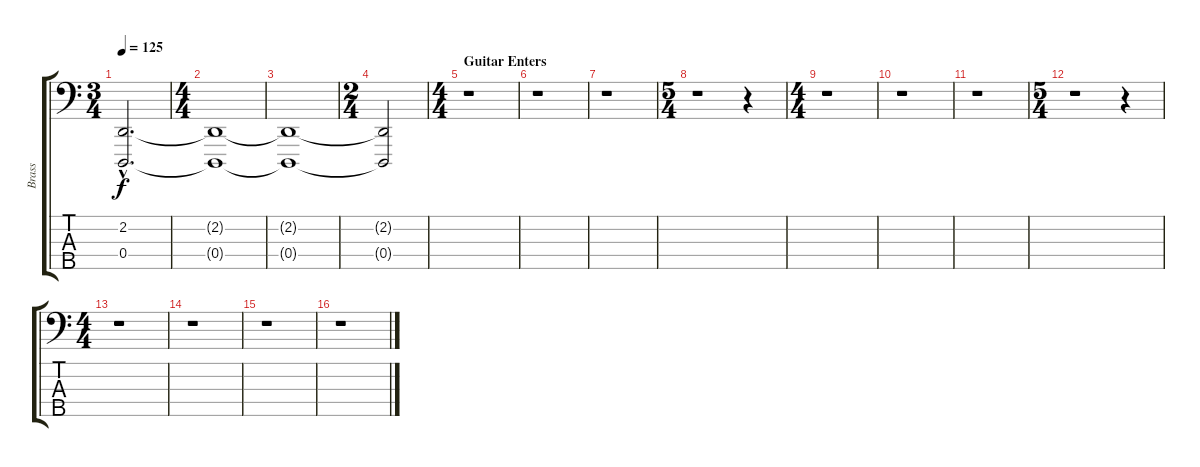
\track ("Brass" "Brass") {instrument synthbrass2}
\staff {score tabs}
\tuning (F2 C2 G1 D1 A0) {hide}
\ts (3 4)
\tempo 125
\clef f4
\ks c
(2.2{hac t} 0.4{hac t}).2{d dy f} |
\ts (4 4)
(2.2{t} 0.4{t}).1 |
(2.2{t} 0.4{t}).1 |
\ts (2 4)
(2.2{t} 0.4{t}).2 |
\ts (4 4)
\section ("" "Guitar Enters")
r.1 |
r.1 |
r.1 |
\ts (5 4)
r.1 r.4 |
\ts (4 4)
r.1 |
r.1 |
r.1 |
\ts (5 4)
r.1 r.4 |
\ts (4 4)
r.1 |
r.1 |
r.1 |
r.1
